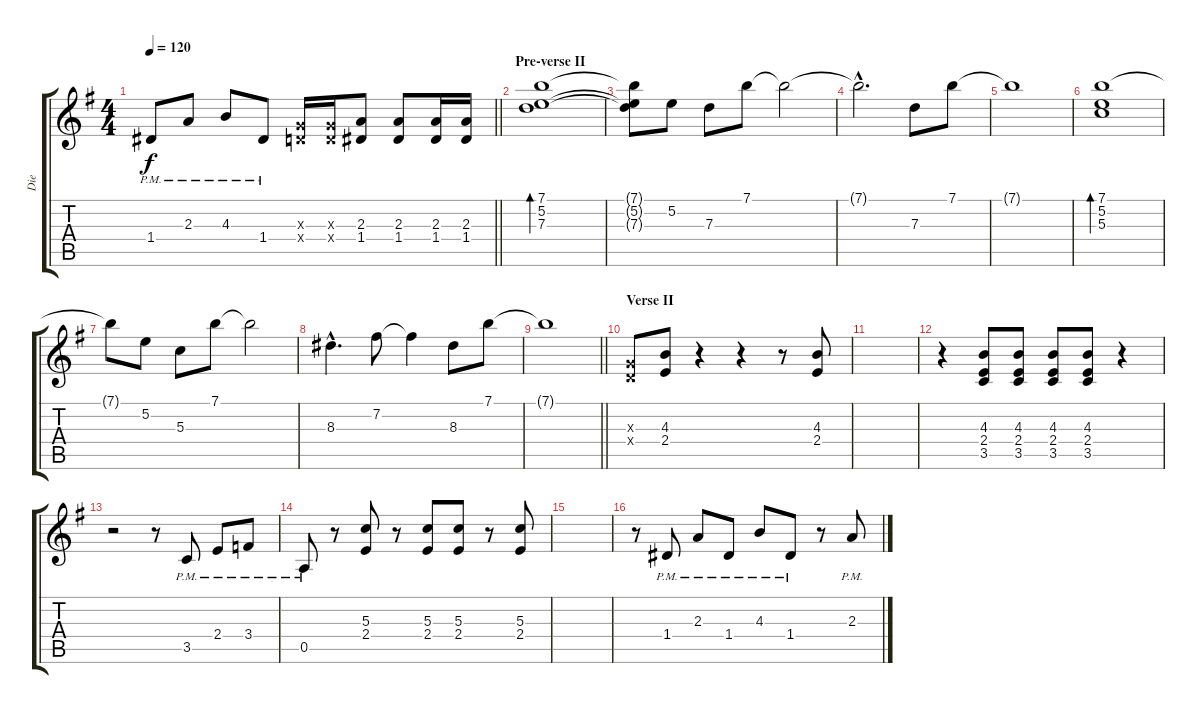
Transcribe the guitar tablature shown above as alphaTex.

\track ("Die" "Die") {instrument electricguitarclean}
\staff {score tabs}
\tuning (E4 B3 G3 D3 A2 E2) {hide}
\ts (4 4)
\tempo 120
\clef g2
\barLineRight lightlight
\ks g
1.4{pm}.8{dy f} 2.3{pm}.8 4.3{pm}.8 1.4{pm}.8 (0.3{x} 0.4{x}).16 (0.3{x} 0.4{x}).16 (2.3 1.4).8 (2.3 1.4).8 (2.3 1.4).16 (2.3 1.4).16 |
\section ("" "Pre-verse II")
(7.1 5.2 7.3).1{bd 120 instrument electricguitarclean} |
(7.1{t} 5.2{t} 7.3{t}).8 5.2.8 7.3.8 7.1.8 7.1{t}.2 |
7.1{hac t}.2{d} 7.3.8 7.1.8 |
7.1{t}.1 |
(7.1 5.2 5.3).1{bd 480} |
7.1{t}.8 5.2.8 5.3.8 7.1.8 7.1{t}.2 |
8.3{hac}.4{d} 7.2.8 7.2{t}.4 8.3.8 7.1.8 |
\barLineRight lightlight
7.1{t}.1 |
\section ("" "Verse II")
(0.3{x} 0.4{x}).8{instrument distortionguitar} (4.3 2.4).8 r.4 r.4 r.8 (4.3 2.4).8 |
|
r.4 (4.3 2.4 3.5).8 (4.3 2.4 3.5).8 (4.3 2.4 3.5).8 (4.3 2.4 3.5).8 r.4 |
r.2 r.8 3.5{pm}.8 2.4{pm}.8 3.4{pm}.8 |
0.5{pm}.8 r.8 (5.3 2.4).8 r.8 (5.3 2.4).8 (5.3 2.4).8 r.8 (5.3 2.4).8 |
|
r.8 1.4{pm}.8 2.3{pm}.8 1.4{pm}.8 4.3{pm}.8 1.4{pm}.8 r.8 2.3{pm}.8
